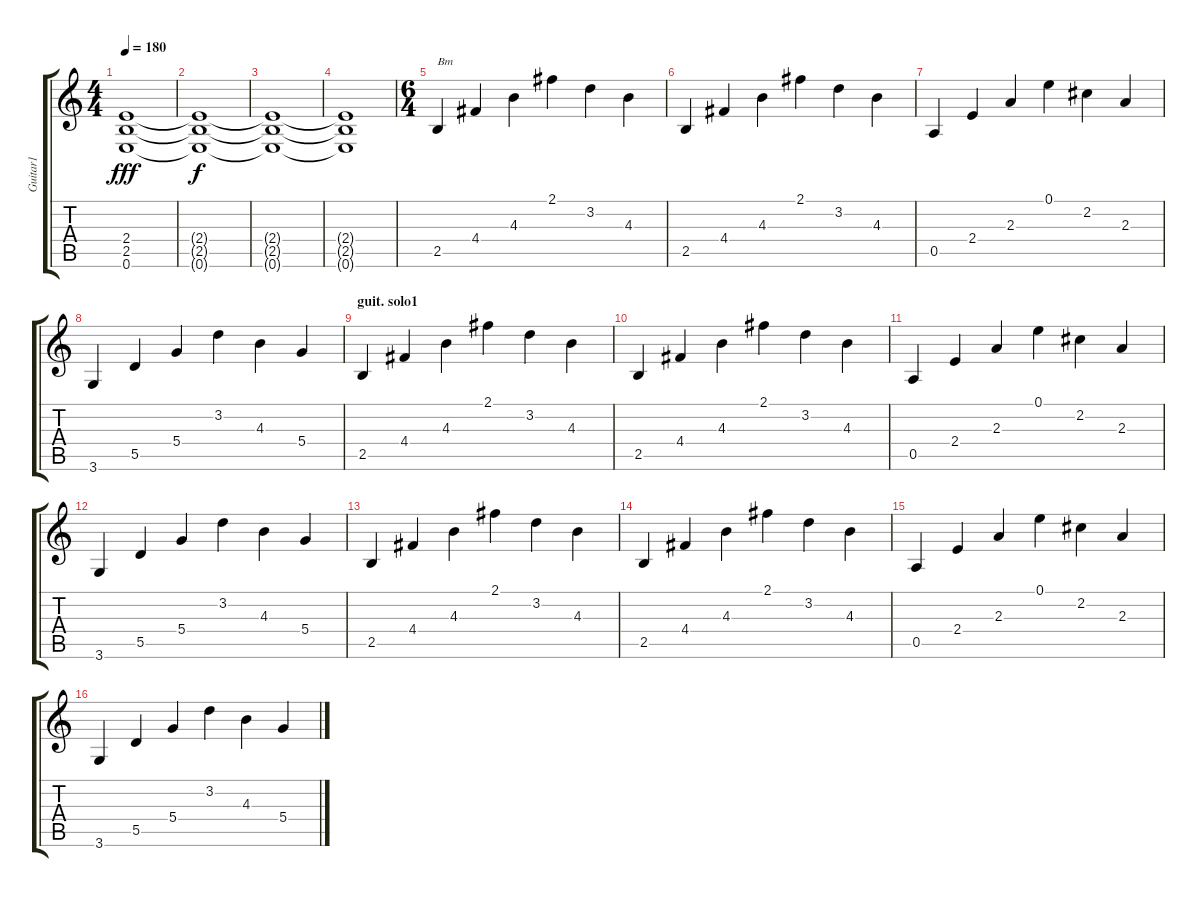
\track ("Guitar1" "Guitar1") {instrument overdrivenguitar}
\staff {score tabs}
\tuning (E4 B3 G3 D3 A2 E2) {hide}
\ts (4 4)
\tempo 180
\clef g2
\ks c
(2.4 2.5 0.6).1{dy fff} |
(2.4{t} 2.5{t} 0.6{t}).1{dy f} |
(2.4{t} 2.5{t} 0.6{t}).1 |
(2.4{t} 2.5{t} 0.6{t}).1 |
\ts (6 4)
2.5.4{txt "Bm" volume 13 instrument electricguitarclean} 4.4.4 4.3.4 2.1.4 3.2.4 4.3.4 |
2.5.4 4.4.4 4.3.4 2.1.4 3.2.4 4.3.4 |
0.5.4 2.4.4 2.3.4 0.1.4 2.2.4 2.3.4 |
3.6.4 5.5.4 5.4.4 3.2.4 4.3.4 5.4.4 |
\section ("" "guit. solo1")
2.5.4 4.4.4 4.3.4 2.1.4 3.2.4 4.3.4 |
2.5.4 4.4.4 4.3.4 2.1.4 3.2.4 4.3.4 |
0.5.4 2.4.4 2.3.4 0.1.4 2.2.4 2.3.4 |
3.6.4 5.5.4 5.4.4 3.2.4 4.3.4 5.4.4 |
2.5.4 4.4.4 4.3.4 2.1.4 3.2.4 4.3.4 |
2.5.4 4.4.4 4.3.4 2.1.4 3.2.4 4.3.4 |
0.5.4 2.4.4 2.3.4 0.1.4 2.2.4 2.3.4 |
3.6.4 5.5.4 5.4.4 3.2.4 4.3.4 5.4.4
